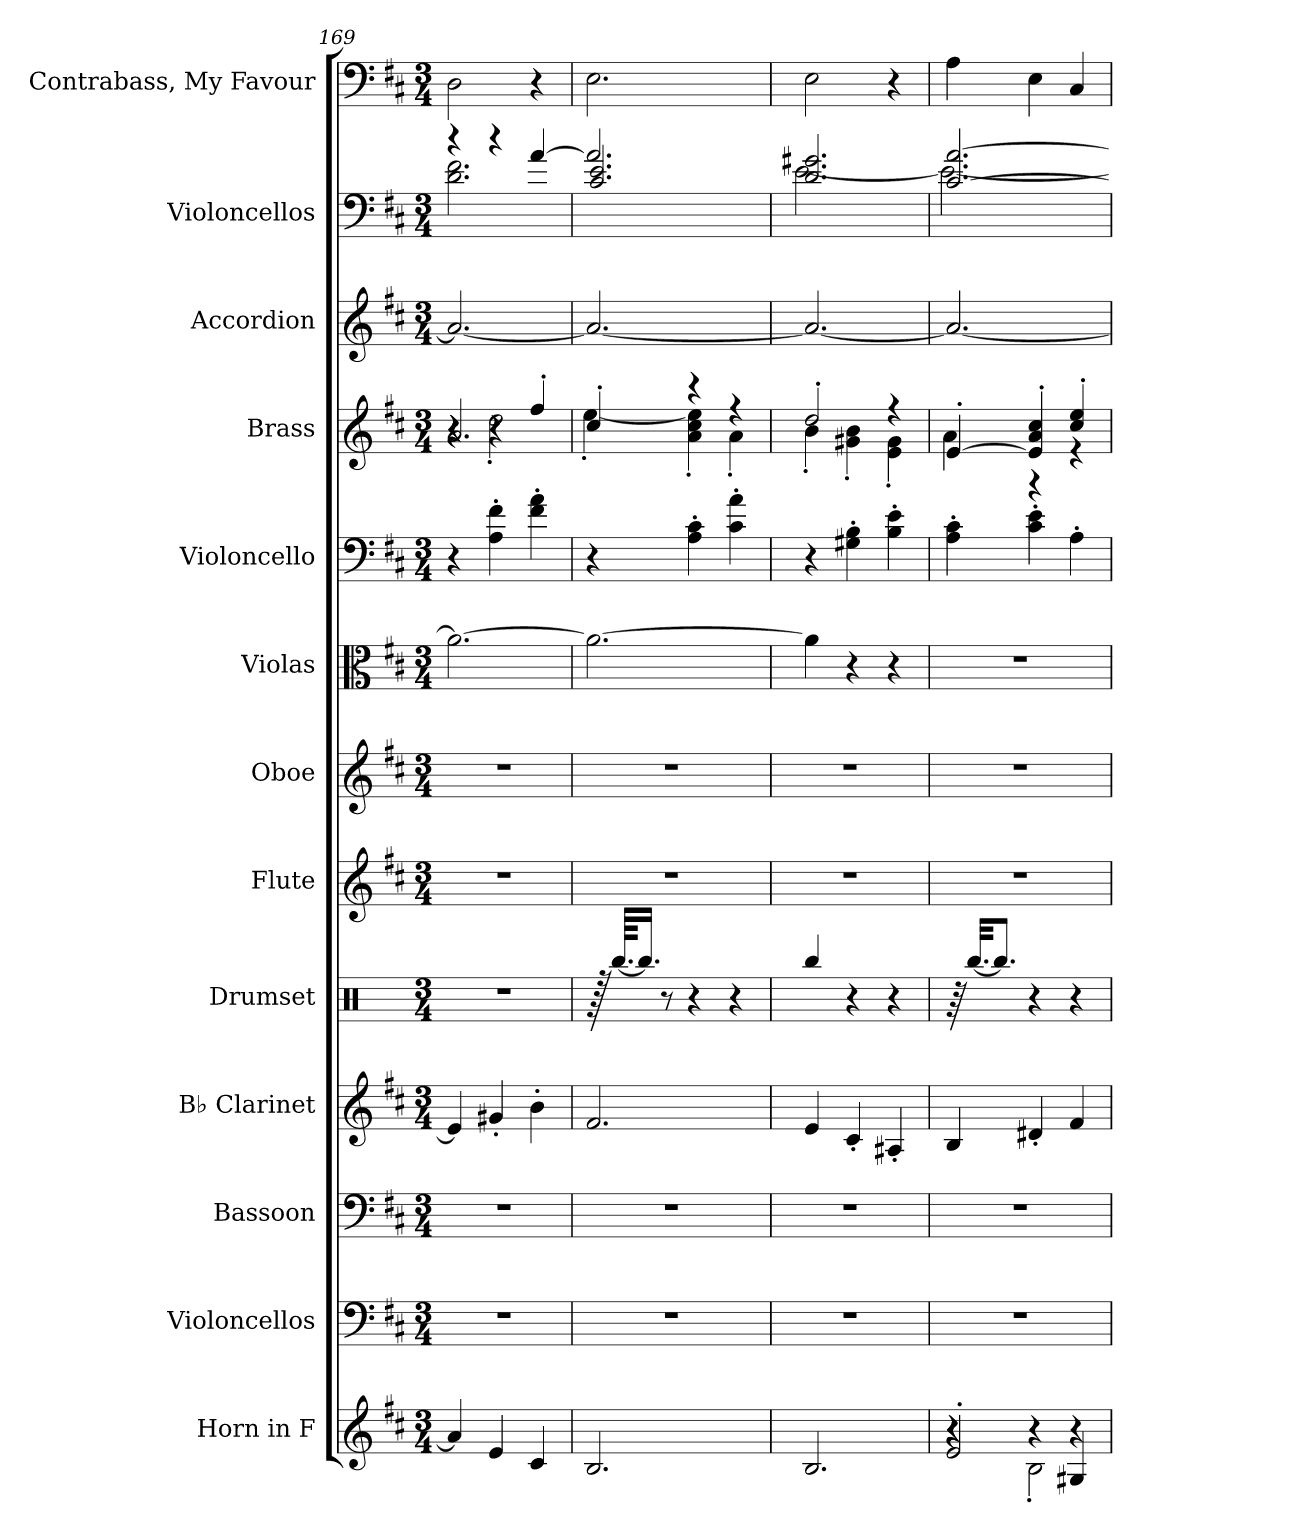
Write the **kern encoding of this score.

**kern	**kern	**kern	**kern	**kern	**kern	**kern	**kern	**kern	**kern	**kern	**kern	**kern
*part13	*part12	*part11	*part10	*part9	*part8	*part7	*part6	*part5	*part4	*part3	*part2	*part1
*staff13	*staff12	*staff11	*staff10	*staff9	*staff8	*staff7	*staff6	*staff5	*staff4	*staff3	*staff2	*staff1
*I"Horn in F	*I"Violoncellos	*I"Bassoon	*I"B♭ Clarinet	*I"Drumset	*I"Flute	*I"Oboe	*I"Violas	*I"Violoncello	*I"Brass	*I"Accordion	*I"Violoncellos	*I"Contrabass, My Favour
*	*I'Vcs.	*I'Bsn.	*I'B♭ Cl.	*I'D. Set	*I'Fl.	*I'Ob.	*I'Vlas.	*I'Vc.	*I'Br.	*I'Acc.	*I'Vcs.	*I'Cb.
*clefG2	*clefF4	*clefF4	*clefG2	*clefX	*clefG2	*clefG2	*clefC3	*clefF4	*clefG2	*clefG2	*clefF4	*clefF4
*ITrd4c7	*	*	*ITrd1c2	*	*	*	*	*	*	*	*	*ITrd7c12
*k[f#]	*k[f#c#]	*k[f#c#]	*k[]	*k[]	*k[f#c#]	*k[f#c#]	*k[f#c#]	*k[f#c#]	*k[f#c#]	*k[f#c#]	*k[f#c#]	*k[f#c#]
*M3/4	*M3/4	*M3/4	*M3/4	*M3/4	*M3/4	*M3/4	*M3/4	*M3/4	*M3/4	*M3/4	*M3/4	*M3/4
=169	=169	=169	=169	=169	=169	=169	=169	=169	=169	=169	=169	=169
*	*	*	*	*	*	*	*	*	*^	*	*^	*
*	*	*	*	*	*	*	*	*	*	*^	*	*	*	*
4d/]	2.r	2.r	4d/]	2.r	2.r	2.r	2.a\_	4r	4r	4r	2.a/	2.a/_	4r	2.d\ 2.f#\	2DD\
4A/	.	.	4f#X'/	.	.	.	.	4A\' 4f#\'	4r	2dd'\	.	.	4r	.	.
4F#/	.	.	4a'\	.	.	.	.	4f#\' 4a\'	4ff#'/	.	.	.	[4a/	.	4r
*	*	*	*	*	*	*	*	*	*	*v	*v	*	*	*	*
=170	=170	=170	=170	=170	=170	=170	=170	=170	=170	=170	=170	=170	=170	=170
2.E/	2.r	2.r	2.e/	128r	2.r	2.r	2.a\_	4r	4cc#'/	[4ee'\	2.a/_	2.a/]	2.c#/ 2.e/	2.EE\
.	.	.	.	[64.Rbb/KKLL	.	.	.	.	.	.	.	.	.	.
.	.	.	.	16.Rbb/JJ]	.	.	.	.	.	.	.	.	.	.
.	.	.	.	8r	.	.	.	.	.	.	.	.	.	.
.	.	.	.	4r	.	.	.	4A\' 4c#\'	4r	4a\' 4cc#\' 4ee\]'	.	.	.	.
.	.	.	.	4r	.	.	.	4c#\' 4a\'	4r	4a'\	.	.	.	.
=171	=171	=171	=171	=171	=171	=171	=171	=171	=171	=171	=171	=171	=171	=171
2.E/	2.r	2.r	4d/	4Rbb/	2.r	2.r	4a\]	4r	2dd'/	4b'\	2.a/_	2.d/ 2.g#X/	[2.e\	2EE\
.	.	.	4B'/	4r	.	.	4r	4G#X\' 4B\'	.	4g#X\' 4b\'	.	.	.	.
.	.	.	4G#X'/	4r	.	.	4r	4B\' 4e\'	4r	4e\' 4g#\'	.	.	.	4r
=172	=172	=172	=172	=172	=172	=172	=172	=172	=172	=172	=172	=172	=172	=172
*^	*	*	*	*	*	*	*	*	*	*	*	*	*	*
*	*^	*	*	*	*	*	*	*	*	*	*	*	*	*	*
2A'/	4r	4r	2.r	2.r	4A/	64r	2.r	2.r	2.r	4A\' 4c#\'	[4e'/	4a\	2.a/_	[2.c#/ [2.a/	2.e\_	4AA\
.	.	.	.	.	.	[32.Rbb/KKL	.	.	.	.	.	.	.	.	.	.
.	.	.	.	.	.	8.Rbb/J]	.	.	.	.	.	.	.	.	.	.
.	2E'\	4r	.	.	4c#X'/	4r	.	.	.	4c#\' 4e\'	4e/]' 4a/' 4cc#/'	4r	.	.	.	4EE\
4r	.	4C#X/	.	.	4e/	4r	.	.	.	4A'\	4cc#/' 4ee/'	4r	.	.	.	4CC#/
*v	*v	*v	*	*	*	*	*	*	*	*	*v	*v	*	*v	*v	*
=	=	=	=	=	=	=	=	=	=	=	=	=
*-	*-	*-	*-	*-	*-	*-	*-	*-	*-	*-	*-	*-
